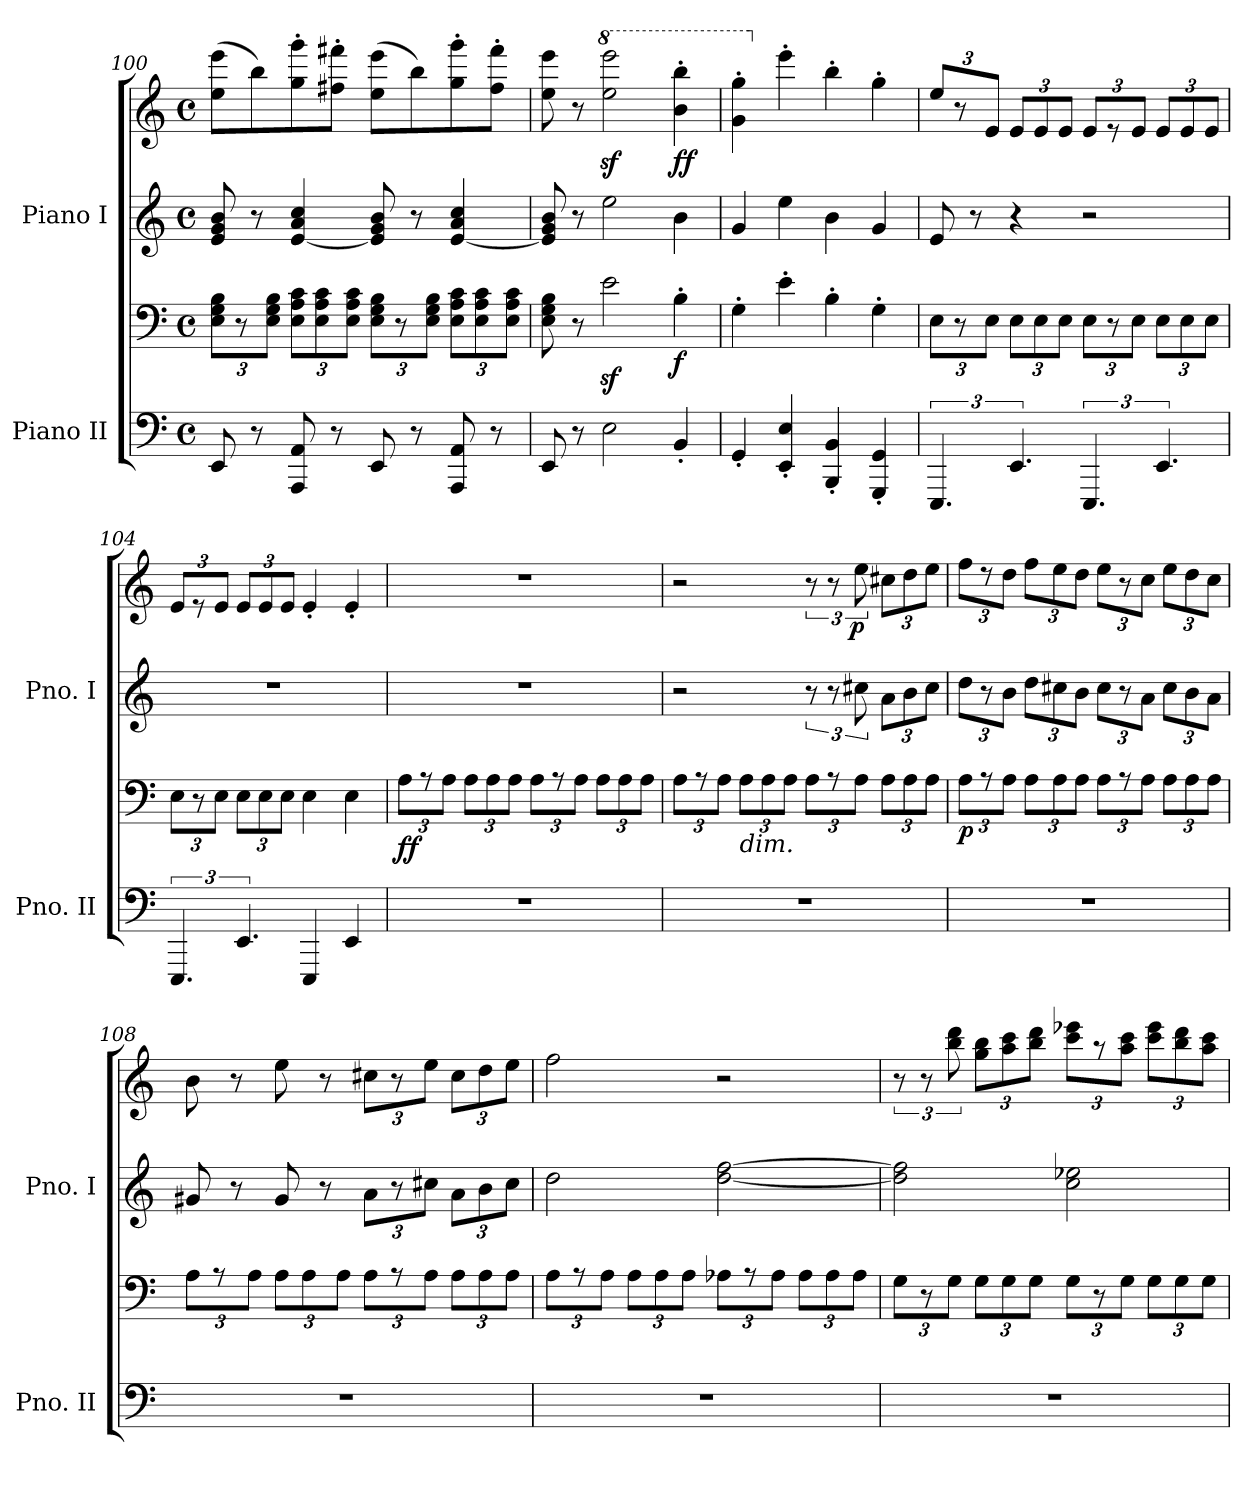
**kern	**kern	**dynam	**kern	**kern	**dynam
*part2	*part2	*part2	*part1	*part1	*part1
*staff4	*staff3	*staff3/4	*staff2	*staff1	*staff1/2
*I"Piano II	*	*	*I"Piano I	*	*
*I'Pno. II	*	*	*I'Pno. I	*	*
!!LO:LB:g=z
*clefF4	*clefF4	*	*clefG2	*clefG2	*
*k[]	*k[]	*	*k[]	*k[]	*
*M4/4	*M4/4	*	*M4/4	*M4/4	*
*met(c)	*met(c)	*	*met(c)	*met(c)	*
=100	=100	=100	=100	=100	=100
8EE/	12E\ 12G\ 12B\L	.	8e/ 8g/ 8b/	(>8ee\ 8eee\L	.
.	12r	.	.	.	.
8r	.	.	8r	8bb\)	.
.	12E\ 12G\ 12B\J	.	.	.	.
*	*Xbrackettup	*	*	*	*
8AAA/ 8AA/	12E\ 12A\ 12c\L	.	[4e/ 4a/ 4cc/	8gg\' 8ggg\'	.
.	12E\ 12A\ 12c\	.	.	.	.
8r	.	.	.	8ff#X\' 8fff#X\'J	.
.	12E\ 12A\ 12c\J	.	.	.	.
*	*brackettup	*	*	*	*
8EE/	12E\ 12G\ 12B\L	.	8e/] 8g/ 8b/	(>8ee\ 8eee\L	.
.	12r	.	.	.	.
8r	.	.	8r	8bb\)	.
.	12E\ 12G\ 12B\J	.	.	.	.
*	*Xbrackettup	*	*	*	*
8AAA/ 8AA/	12E\ 12A\ 12c\L	.	[4e/ 4a/ 4cc/	8gg\' 8ggg\'	.
.	12E\ 12A\ 12c\	.	.	.	.
8r	.	.	.	8ff#\' 8fff#\'J	.
.	12E\ 12A\ 12c\J	.	.	.	.
=101	=101	=101	=101	=101	=101
8EE/	8E\ 8G\ 8B\	.	8e/] 8g/ 8b/	8ee\ 8eee\	.
8r	8r	.	8r	8r	.
*	*	*	*	*8va	*
2E\	2ez<\	.	2ee\	2eee\z< 2eeee\z<	.
!	!	!LO:DY:b	!	!	!LO:DY:b
4BB'/	4B'\	f	4b\	4bb\' 4bbb\'	ff
=102	=102	=102	=102	=102	=102
4GG'/	4G'\	.	4g/	4gg\' 4ggg\'	.
*	*	*	*	*X8va	*
4EE/' 4E/'	4e'\	.	4ee\	4eee'\	.
4BBB/' 4BB/'	4B'\	.	4b\	4bb'\	.
4GGG/' 4GG/'	4G'\	.	4g/	4gg'\	.
=103	=103	=103	=103	=103	=103
*	*brackettup	*	*	*	*
6.EEE/	12E\L	.	8e/	12ee/L	.
.	12r	.	.	12r	.
.	.	.	8r	.	.
.	12E\J	.	.	12e/J	.
*	*Xbrackettup	*	*	*Xbrackettup	*
6.EE/	12E\L	.	4r	12e/L	.
.	12E\	.	.	12e/	.
.	12E\J	.	.	12e/J	.
*	*brackettup	*	*	*brackettup	*
6.EEE/	12E\L	.	2r	12e/L	.
.	12r	.	.	12r	.
.	12E\J	.	.	12e/J	.
*	*Xbrackettup	*	*	*Xbrackettup	*
6.EE/	12E\L	.	.	12e/L	.
.	12E\	.	.	12e/	.
.	12E\J	.	.	12e/J	.
=104	=104	=104	=104	=104	=104
*	*brackettup	*	*	*brackettup	*
6.EEE/	12E\L	.	1r	12e/L	.
.	12r	.	.	12r	.
.	12E\J	.	.	12e/J	.
*	*Xbrackettup	*	*	*Xbrackettup	*
6.EE/	12E\L	.	.	12e/L	.
.	12E\	.	.	12e/	.
.	12E\J	.	.	12e/J	.
4EEE/	4E\	.	.	4e'/	.
4EE/	4E\	.	.	4e'/	.
=105	=105	=105	=105	=105	=105
*	*brackettup	*	*	*	*
!	!	!LO:DY:b	!	!	!
1r	12A\L	ff	1r	1r	.
.	12r	.	.	.	.
.	12A\J	.	.	.	.
*	*Xbrackettup	*	*	*	*
.	12A\L	.	.	.	.
.	12A\	.	.	.	.
.	12A\J	.	.	.	.
*	*brackettup	*	*	*	*
.	12A\L	.	.	.	.
.	12r	.	.	.	.
.	12A\J	.	.	.	.
*	*Xbrackettup	*	*	*	*
.	12A\L	.	.	.	.
.	12A\	.	.	.	.
.	12A\J	.	.	.	.
!!LO:PB:g=z
=106	=106	=106	=106	=106	=106
*	*brackettup	*	*	*	*
1r	12A\L	.	2r	2r	.
.	12r	.	.	.	.
.	12A\J	.	.	.	.
*	*Xbrackettup	*	*	*	*
!	!LO:TX:b:i:t=dim.	!	!	!	!
.	12A\L	.	.	.	.
.	12A\	.	.	.	.
.	12A\J	.	.	.	.
*	*brackettup	*	*	*brackettup	*
.	12A\L	.	12r	12r	.
.	12r	.	12r	12r	.
!	!	!	!	!	!LO:DY:b
.	12A\J	.	12cc#X\	12ee\	p
*	*Xbrackettup	*	*Xbrackettup	*Xbrackettup	*
.	12A\L	.	12a\L	12cc#X\L	.
.	12A\	.	12b\	12dd\	.
.	12A\J	.	12cc#\J	12ee\J	.
=107	=107	=107	=107	=107	=107
*	*brackettup	*	*brackettup	*brackettup	*
!	!	!LO:DY:b	!	!	!
1r	12A\L	p	12dd\L	12ff\L	.
.	12r	.	12r	12r	.
.	12A\J	.	12b\J	12dd\J	.
*	*Xbrackettup	*	*Xbrackettup	*Xbrackettup	*
.	12A\L	.	12dd\L	12ff\L	.
.	12A\	.	12cc#X\	12ee\	.
.	12A\J	.	12b\J	12dd\J	.
*	*brackettup	*	*brackettup	*brackettup	*
.	12A\L	.	12cc#\L	12ee\L	.
.	12r	.	12r	12r	.
.	12A\J	.	12a\J	12cc\J	.
*	*Xbrackettup	*	*Xbrackettup	*Xbrackettup	*
.	12A\L	.	12cc#\L	12ee\L	.
.	12A\	.	12b\	12dd\	.
.	12A\J	.	12a\J	12cc\J	.
=108	=108	=108	=108	=108	=108
*	*brackettup	*	*	*	*
1r	12A\L	.	8g#X/	8b\	.
.	12r	.	.	.	.
.	.	.	8r	8r	.
.	12A\J	.	.	.	.
*	*Xbrackettup	*	*	*	*
.	12A\L	.	8g#/	8ee\	.
.	12A\	.	.	.	.
.	.	.	8r	8r	.
.	12A\J	.	.	.	.
*	*brackettup	*	*brackettup	*brackettup	*
.	12A\L	.	12a\L	12cc#X\L	.
.	12r	.	12r	12r	.
.	12A\J	.	12cc#X\J	12ee\J	.
*	*Xbrackettup	*	*Xbrackettup	*Xbrackettup	*
.	12A\L	.	12a\L	12cc#\L	.
.	12A\	.	12b\	12dd\	.
.	12A\J	.	12cc#\J	12ee\J	.
=109	=109	=109	=109	=109	=109
*	*brackettup	*	*	*	*
1r	12A\L	.	2dd\	2ff\	.
.	12r	.	.	.	.
.	12A\J	.	.	.	.
*	*Xbrackettup	*	*	*	*
.	12A\L	.	.	.	.
.	12A\	.	.	.	.
.	12A\J	.	.	.	.
*	*brackettup	*	*	*	*
.	12A-X\L	.	[2dd\ [2ff\	2r	.
.	12r	.	.	.	.
.	12A-\J	.	.	.	.
*	*Xbrackettup	*	*	*	*
.	12A-\L	.	.	.	.
.	12A-\	.	.	.	.
.	12A-\J	.	.	.	.
!!LO:LB:g=z
=110	=110	=110	=110	=110	=110
*	*brackettup	*	*	*brackettup	*
1r	12G\L	.	2dd\] 2ff\]	12r	.
.	12r	.	.	12r	.
.	12G\J	.	.	12bb\ 12ddd\	.
*	*Xbrackettup	*	*	*Xbrackettup	*
.	12G\L	.	.	12gg\ 12bb\L	.
.	12G\	.	.	12aa\ 12ccc\	.
.	12G\J	.	.	12bb\ 12ddd\J	.
*	*brackettup	*	*	*brackettup	*
.	12G\L	.	2cc\ 2ee-X\	12ccc\ 12eee-X\L	.
.	12r	.	.	12r	.
.	12G\J	.	.	12aa\ 12ccc\J	.
*	*Xbrackettup	*	*	*Xbrackettup	*
.	12G\L	.	.	12ccc\ 12eee-\L	.
.	12G\	.	.	12bb\ 12ddd\	.
.	12G\J	.	.	12aa\ 12ccc\J	.
=	=	=	=	=	=
*-	*-	*-	*-	*-	*-
